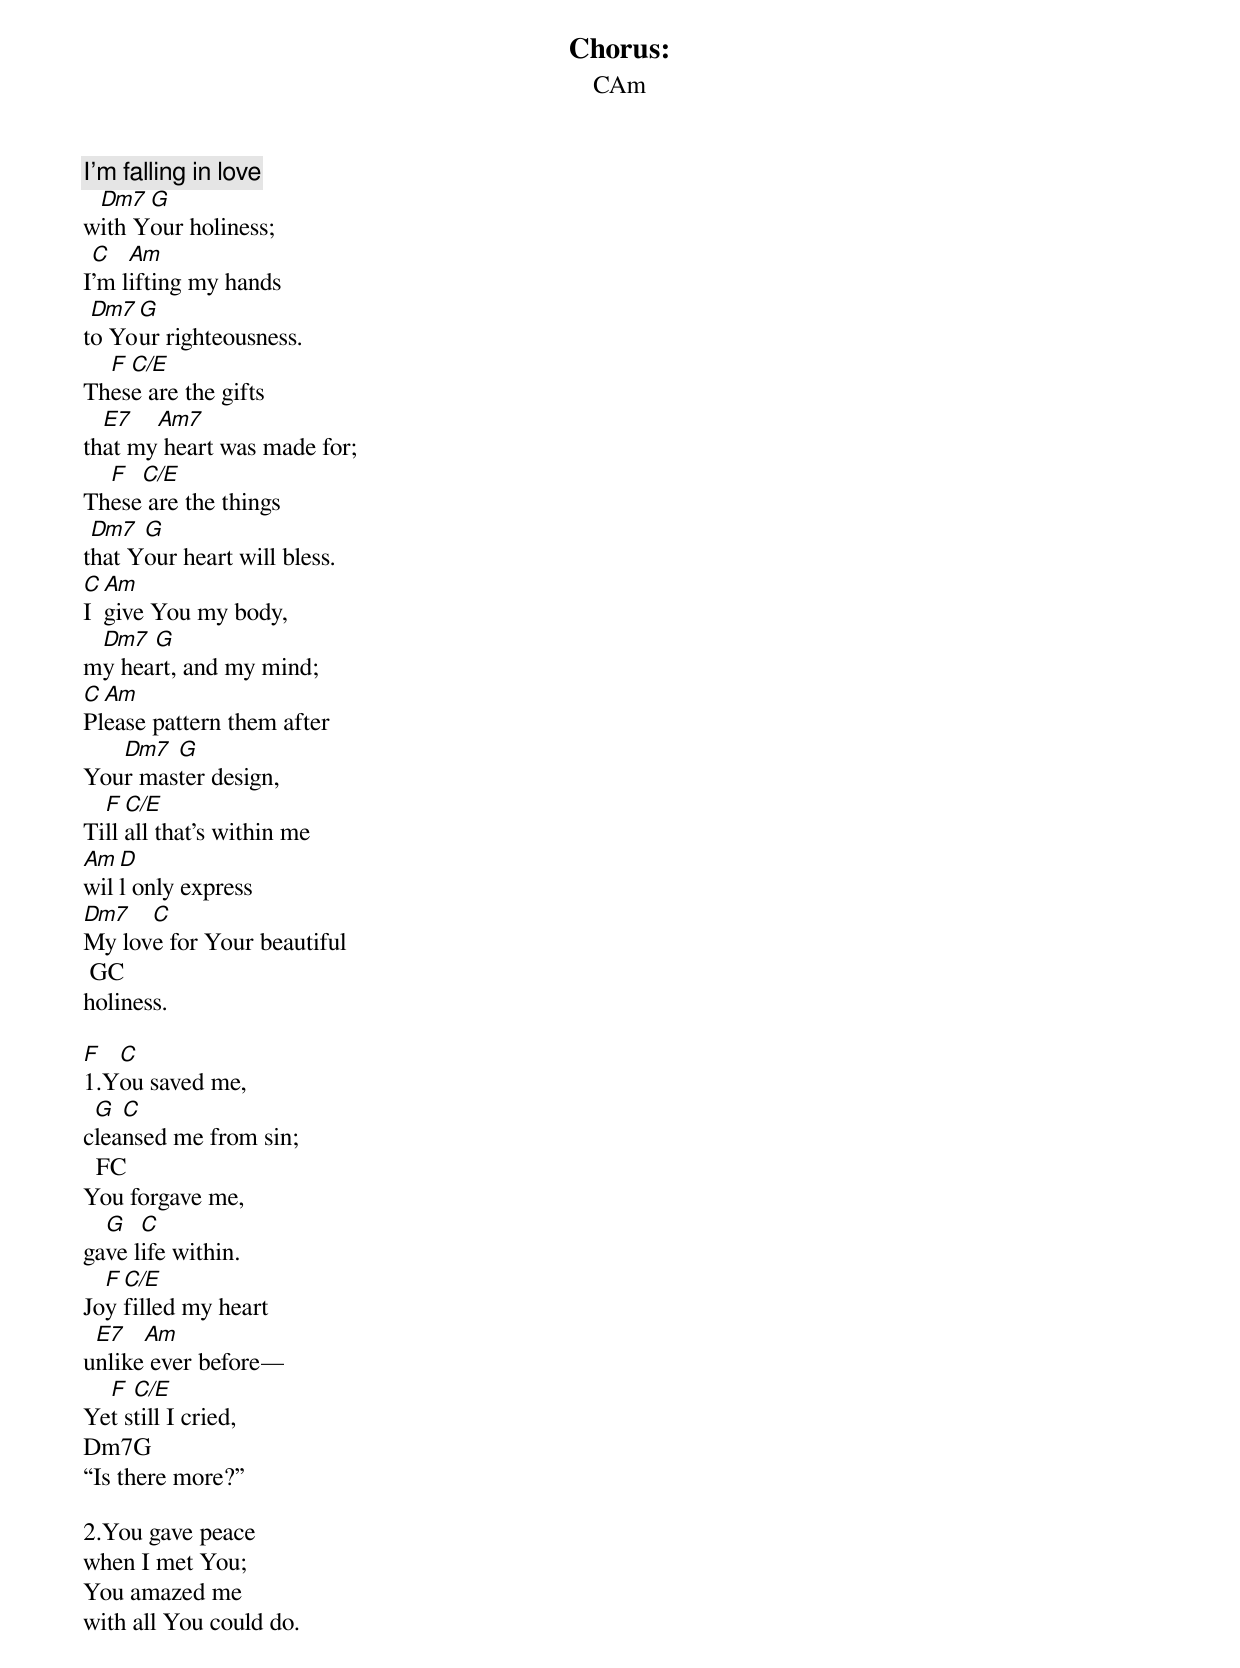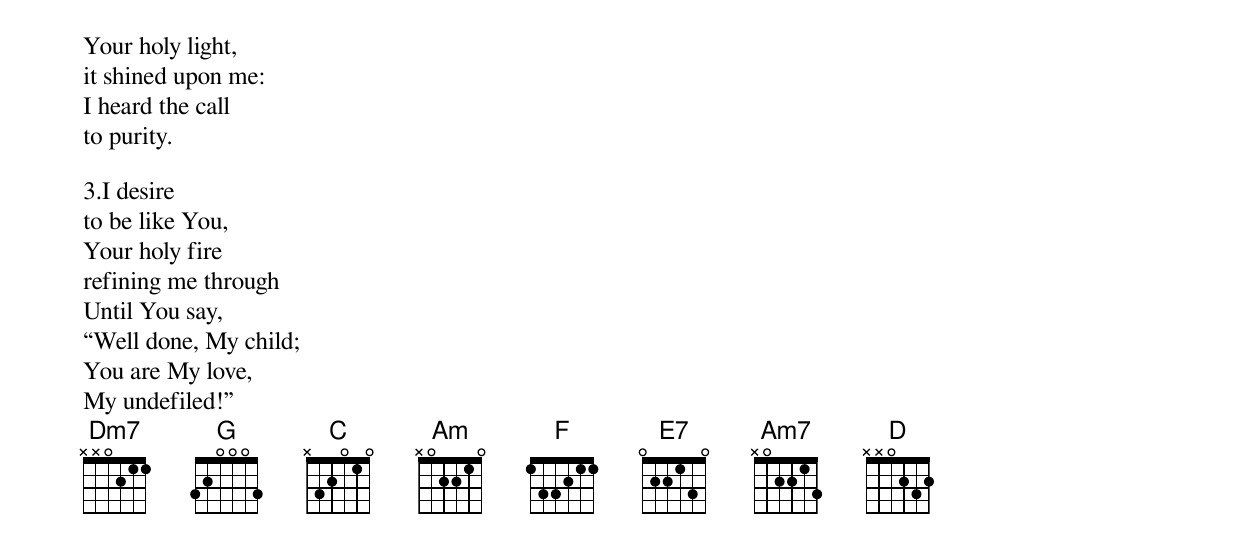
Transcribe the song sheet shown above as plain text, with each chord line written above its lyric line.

Chorus:
 CAm
I’m falling in love
 Dm7  G
with Your holiness;
 C   Am
I’m lifting my hands
 Dm7 G
to Your righteousness.
  F C/E
These are the gifts
  E7   Am7
that my heart was made for;
  F  C/E
These are the things
 Dm7  G
that Your heart will bless.
C Am
I give You my body,
 Dm7  G
my heart, and my mind;
C Am
Please pattern them after
   Dm7  G
Your master design,
  F  C/E
Till all that’s within me
Am D
will only express
Dm7   C
My love for Your beautiful
 GC
holiness.

F  C
1.You saved me,
 G  C
cleansed me from sin;
  FC
You forgave me,
  G   C
gave life within.
  F C/E
Joy filled my heart
 E7   Am
unlike ever before—
  F  C/E
Yet still I cried,
Dm7G
“Is there more?”

2.You gave peace
when I met You;
You amazed me
with all You could do.
Your holy light,
it shined upon me:
I heard the call
to purity.

3.I desire
to be like You,
Your holy fire
refining me through
Until You say,
“Well done, My child;
You are My love,
My undefiled!”
